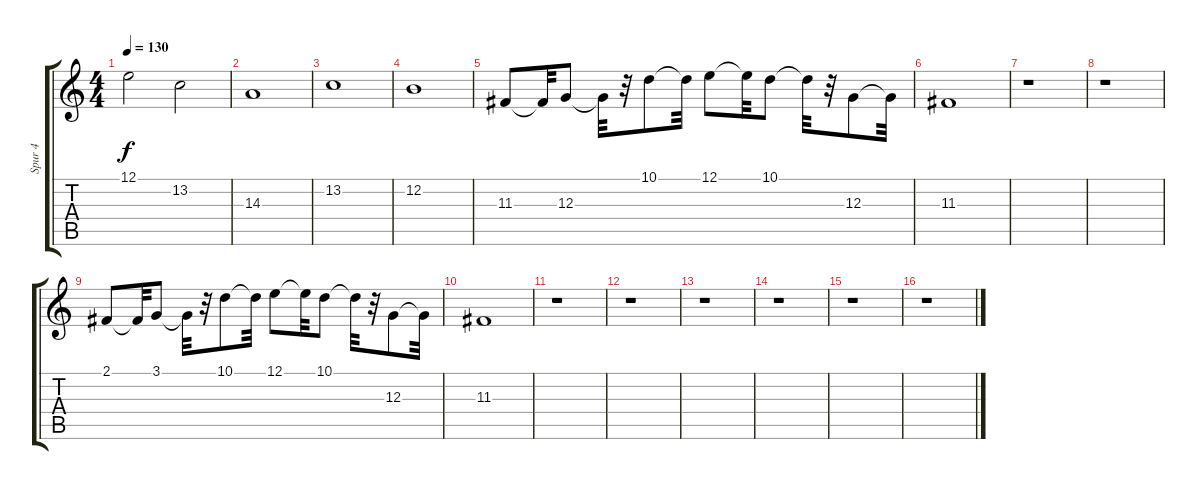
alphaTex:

\track ("Spur 4" "Spur 4") {instrument vibraphone}
\staff {score tabs}
\tuning (E4 B3 G3 D3 A2 E2) {hide}
\ts (4 4)
\tempo 130
\clef g2
\ks c
12.1.2{dy f} 13.2.2 |
14.3.1 |
13.2.1 |
12.2.1 |
11.3.8 11.3{t}.32 12.3.8 12.3{t}.32 r.32 10.1.8 10.1{t}.32 12.1.8 12.1{t}.32 10.1.8 10.1{t}.32 r.32 12.3.8 12.3{t}.32 |
11.3.1 |
r.1 |
r.1 |
2.1.8 2.1{t}.32 3.1.8 3.1{t}.32 r.32 10.1.8 10.1{t}.32 12.1.8 12.1{t}.32 10.1.8 10.1{t}.32 r.32 12.3.8 12.3{t}.32 |
11.3.1 |
r.1 |
r.1 |
r.1 |
r.1 |
r.1 |
r.1
